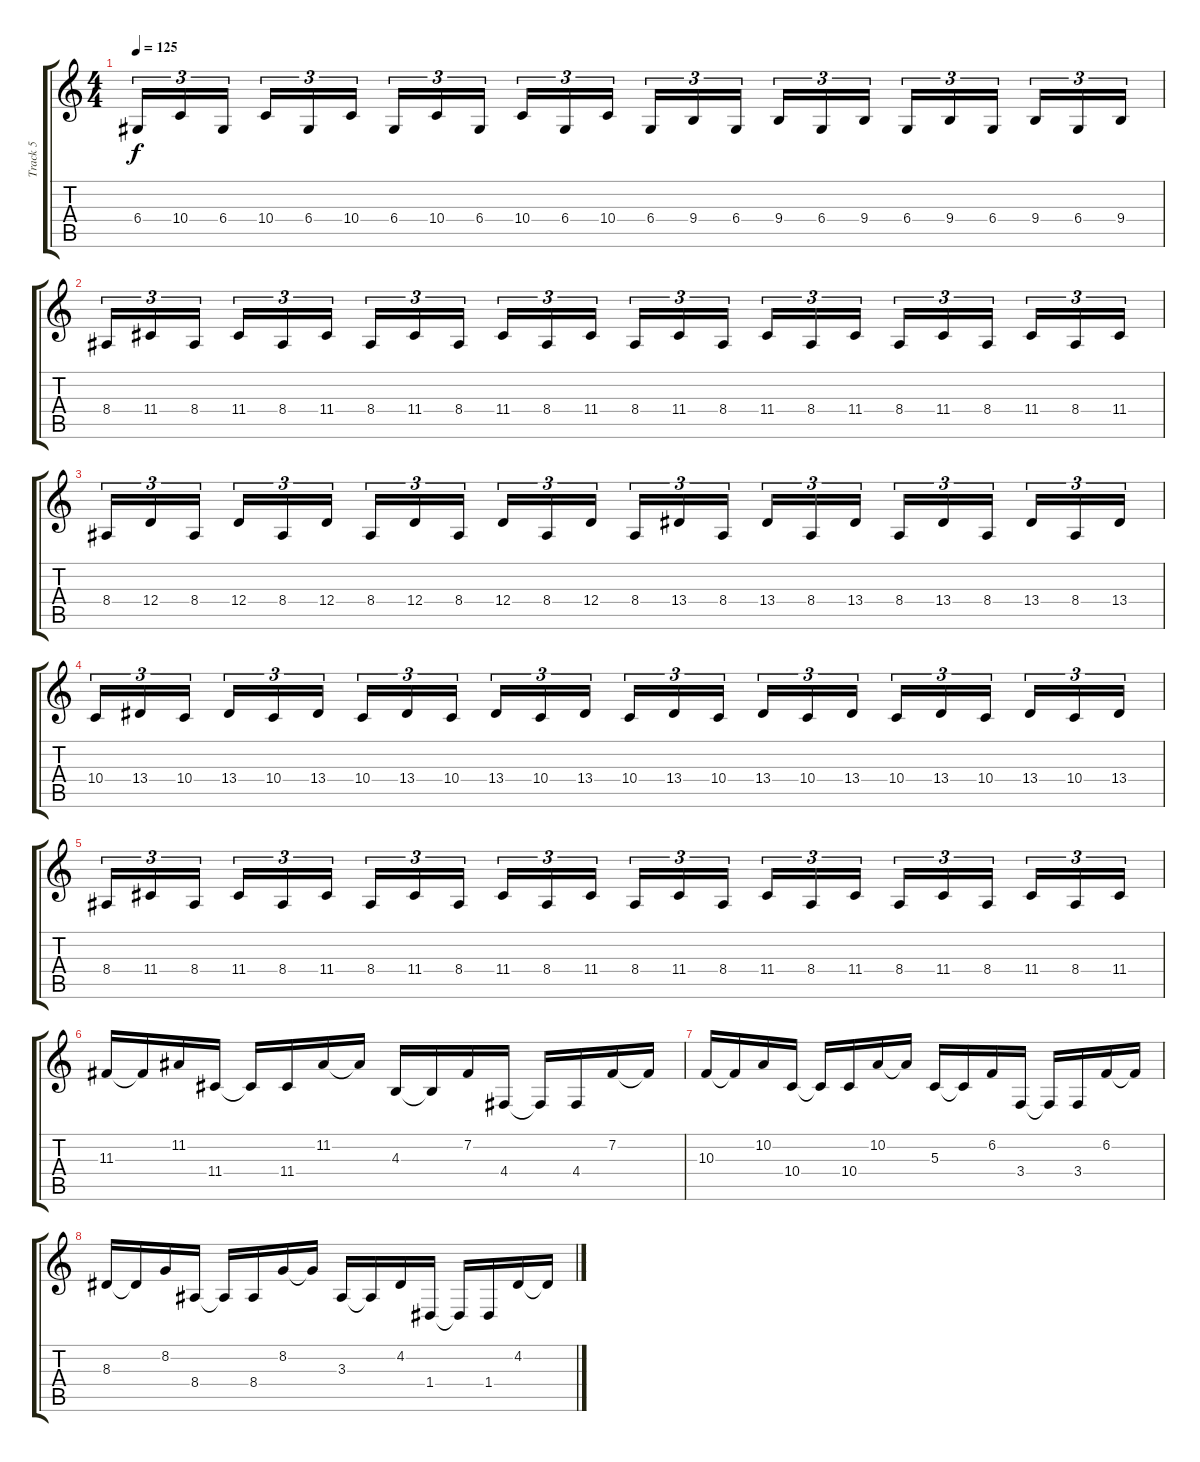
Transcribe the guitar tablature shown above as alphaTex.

\track ("Track 5" "Track 5") {instrument musicbox}
\staff {score tabs}
\tuning (E4 B3 G3 D3 A2 E2) {hide}
\ts (4 4)
\tempo 125
\clef g2
\ks c
6.4.16{tu (3 2) dy f} 10.4.16{tu (3 2)} 6.4.16{tu (3 2) beam splitsecondary} 10.4.16{tu (3 2)} 6.4.16{tu (3 2)} 10.4.16{tu (3 2)} 6.4.16{tu (3 2)} 10.4.16{tu (3 2)} 6.4.16{tu (3 2) beam splitsecondary} 10.4.16{tu (3 2)} 6.4.16{tu (3 2)} 10.4.16{tu (3 2)} 6.4.16{tu (3 2)} 9.4.16{tu (3 2)} 6.4.16{tu (3 2) beam splitsecondary} 9.4.16{tu (3 2)} 6.4.16{tu (3 2)} 9.4.16{tu (3 2)} 6.4.16{tu (3 2)} 9.4.16{tu (3 2)} 6.4.16{tu (3 2) beam splitsecondary} 9.4.16{tu (3 2)} 6.4.16{tu (3 2)} 9.4.16{tu (3 2)} |
8.4.16{tu (3 2)} 11.4.16{tu (3 2)} 8.4.16{tu (3 2) beam splitsecondary} 11.4.16{tu (3 2)} 8.4.16{tu (3 2)} 11.4.16{tu (3 2)} 8.4.16{tu (3 2)} 11.4.16{tu (3 2)} 8.4.16{tu (3 2) beam splitsecondary} 11.4.16{tu (3 2)} 8.4.16{tu (3 2)} 11.4.16{tu (3 2)} 8.4.16{tu (3 2)} 11.4.16{tu (3 2)} 8.4.16{tu (3 2) beam splitsecondary} 11.4.16{tu (3 2)} 8.4.16{tu (3 2)} 11.4.16{tu (3 2)} 8.4.16{tu (3 2)} 11.4.16{tu (3 2)} 8.4.16{tu (3 2) beam splitsecondary} 11.4.16{tu (3 2)} 8.4.16{tu (3 2)} 11.4.16{tu (3 2)} |
8.4.16{tu (3 2)} 12.4.16{tu (3 2)} 8.4.16{tu (3 2) beam splitsecondary} 12.4.16{tu (3 2)} 8.4.16{tu (3 2)} 12.4.16{tu (3 2)} 8.4.16{tu (3 2)} 12.4.16{tu (3 2)} 8.4.16{tu (3 2) beam splitsecondary} 12.4.16{tu (3 2)} 8.4.16{tu (3 2)} 12.4.16{tu (3 2)} 8.4.16{tu (3 2)} 13.4.16{tu (3 2)} 8.4.16{tu (3 2) beam splitsecondary} 13.4.16{tu (3 2)} 8.4.16{tu (3 2)} 13.4.16{tu (3 2)} 8.4.16{tu (3 2)} 13.4.16{tu (3 2)} 8.4.16{tu (3 2) beam splitsecondary} 13.4.16{tu (3 2)} 8.4.16{tu (3 2)} 13.4.16{tu (3 2)} |
10.4.16{tu (3 2)} 13.4.16{tu (3 2)} 10.4.16{tu (3 2) beam splitsecondary} 13.4.16{tu (3 2)} 10.4.16{tu (3 2)} 13.4.16{tu (3 2)} 10.4.16{tu (3 2)} 13.4.16{tu (3 2)} 10.4.16{tu (3 2) beam splitsecondary} 13.4.16{tu (3 2)} 10.4.16{tu (3 2)} 13.4.16{tu (3 2)} 10.4.16{tu (3 2)} 13.4.16{tu (3 2)} 10.4.16{tu (3 2) beam splitsecondary} 13.4.16{tu (3 2)} 10.4.16{tu (3 2)} 13.4.16{tu (3 2)} 10.4.16{tu (3 2)} 13.4.16{tu (3 2)} 10.4.16{tu (3 2) beam splitsecondary} 13.4.16{tu (3 2)} 10.4.16{tu (3 2)} 13.4.16{tu (3 2)} |
8.4.16{tu (3 2)} 11.4.16{tu (3 2)} 8.4.16{tu (3 2) beam splitsecondary} 11.4.16{tu (3 2)} 8.4.16{tu (3 2)} 11.4.16{tu (3 2)} 8.4.16{tu (3 2)} 11.4.16{tu (3 2)} 8.4.16{tu (3 2) beam splitsecondary} 11.4.16{tu (3 2)} 8.4.16{tu (3 2)} 11.4.16{tu (3 2)} 8.4.16{tu (3 2)} 11.4.16{tu (3 2)} 8.4.16{tu (3 2) beam splitsecondary} 11.4.16{tu (3 2)} 8.4.16{tu (3 2)} 11.4.16{tu (3 2)} 8.4.16{tu (3 2)} 11.4.16{tu (3 2)} 8.4.16{tu (3 2) beam splitsecondary} 11.4.16{tu (3 2)} 8.4.16{tu (3 2)} 11.4.16{tu (3 2)} |
11.3.16 11.3{t}.16 11.2.16 11.4.16 11.4{t}.16 11.4.16 11.2.16 11.2{t}.16 4.3.16 4.3{t}.16 7.2.16 4.4.16 4.4{t}.16 4.4.16 7.2.16 7.2{t}.16 |
10.3.16 10.3{t}.16 10.2.16 10.4.16 10.4{t}.16 10.4.16 10.2.16 10.2{t}.16 5.3.16 5.3{t}.16 6.2.16 3.4.16 3.4{t}.16 3.4.16 6.2.16 6.2{t}.16 |
8.3.16 8.3{t}.16 8.2.16 8.4.16 8.4{t}.16 8.4.16 8.2.16 8.2{t}.16 3.3.16 3.3{t}.16 4.2.16 1.4.16 1.4{t}.16 1.4.16 4.2.16 4.2{t}.16
